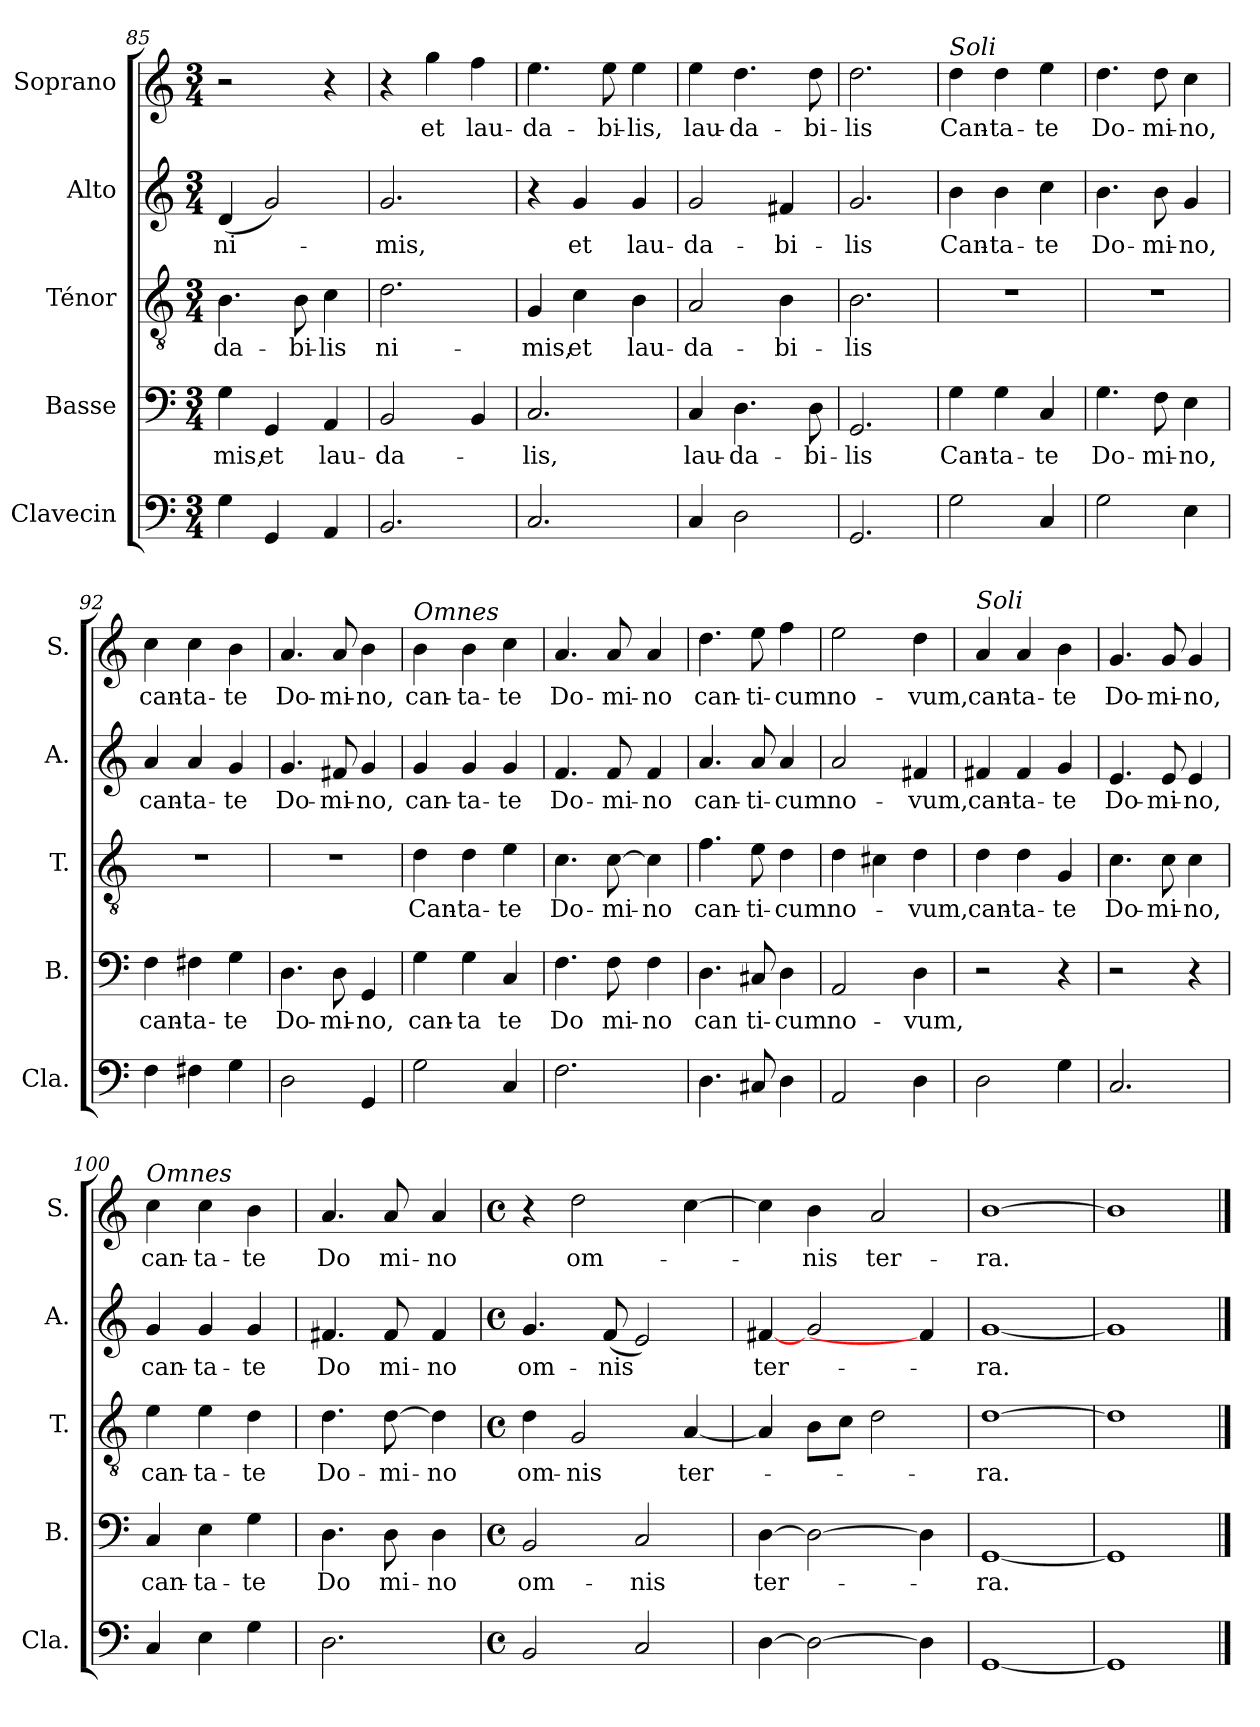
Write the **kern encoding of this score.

**kern	**kern	**text	**kern	**text	**kern	**text	**kern	**text
*part5	*part4	*part4	*part3	*part3	*part2	*part2	*part1	*part1
*staff5	*staff4	*staff4	*staff3	*staff3	*staff2	*staff2	*staff1	*staff1
*I"Clavecin	*I"Basse	*	*I"Ténor	*	*I"Alto	*	*I"Soprano	*
*I'Cla.	*I'B.	*	*I'T.	*	*I'A.	*	*I'S.	*
*clefF4	*clefF4	*	*clefGv2	*	*clefG2	*	*clefG2	*
*k[]	*k[]	*	*k[]	*	*k[]	*	*k[]	*
*M3/4	*M3/4	*	*M3/4	*	*M3/4	*	*M3/4	*
=85	=85	=85	=85	=85	=85	=85	=85	=85
!	!	!LO:LY:b	!	!LO:LY:b	!	!LO:LY:b	!	!
4G\	4G\	mis,	4.B\	-da-	(<4d/	ni-	2r	.
!	!	!LO:LY:b	!	!	!	!	!	!
4GG/	4GG/	et	.	.	2g/)	.	.	.
!	!	!	!	!LO:LY:b	!	!	!	!
.	.	.	8B\	-bi-	.	.	.	.
!	!	!LO:LY:b	!	!LO:LY:b	!	!	!	!
4AA/	4AA/	lau-	4c\	-lis	.	.	4r	.
=86	=86	=86	=86	=86	=86	=86	=86	=86
!	!	!LO:LY:b	!	!LO:LY:b	!	!LO:LY:b	!	!
2.BB/	2BB/	-da-	2.d\	ni-	2.g/	-mis,	4r	.
!	!	!	!	!	!	!	!	!LO:LY:b
.	.	.	.	.	.	.	4gg\	et
!	!	!	!	!	!	!	!	!LO:LY:b
.	4BB/	.	.	.	.	.	4ff\	lau-
=87	=87	=87	=87	=87	=87	=87	=87	=87
!	!	!LO:LY:b	!	!LO:LY:b	!	!	!	!LO:LY:b
2.C/	2.C/	-lis,	4G/	-mis,	4r	.	4.ee\	-da-
!	!	!	!	!LO:LY:b	!	!LO:LY:b	!	!
.	.	.	4c\	et	4g/	et	.	.
!	!	!	!	!	!	!	!	!LO:LY:b
.	.	.	.	.	.	.	8ee\	-bi-
!	!	!	!	!LO:LY:b	!	!LO:LY:b	!	!LO:LY:b
.	.	.	4B\	lau-	4g/	lau-	4ee\	-lis,
=88	=88	=88	=88	=88	=88	=88	=88	=88
!	!	!LO:LY:b	!	!LO:LY:b	!	!LO:LY:b	!	!LO:LY:b
4C/	4C/	lau-	2A/	-da-	2g/	-da-	4ee\	lau-
!	!	!LO:LY:b	!	!	!	!	!	!LO:LY:b
2D\	4.D\	-da-	.	.	.	.	4.dd\	-da-
!	!	!	!	!LO:LY:b	!	!LO:LY:b	!	!
.	.	.	4B\	-bi-	4f#X/	-bi-	.	.
!	!	!LO:LY:b	!	!	!	!	!	!LO:LY:b
.	8D\	-bi-	.	.	.	.	8dd\	-bi-
=89	=89	=89	=89	=89	=89	=89	=89	=89
!	!	!LO:LY:b	!	!LO:LY:b	!	!LO:LY:b	!	!LO:LY:b
2.GG/	2.GG/	lis	2.B\	-lis	2.g/	lis	2.dd\	lis
!!LO:LB:g=z
=90	=90	=90	=90	=90	=90	=90	=90	=90
!	!	!	!	!	!	!	!LO:TX:a:i:t=Soli	!
!	!	!LO:LY:b	!	!	!	!LO:LY:b	!	!LO:LY:b
2G\	4G\	Can-	2.r	.	4b\	Can-	4dd\	Can-
!	!	!LO:LY:b	!	!	!	!LO:LY:b	!	!LO:LY:b
.	4G\	-ta-	.	.	4b\	-ta-	4dd\	-ta-
!	!	!LO:LY:b	!	!	!	!LO:LY:b	!	!LO:LY:b
4C/	4C/	-te	.	.	4cc\	-te	4ee\	-te
=91	=91	=91	=91	=91	=91	=91	=91	=91
!	!	!LO:LY:b	!	!	!	!LO:LY:b	!	!LO:LY:b
2G\	4.G\	Do-	2.r	.	4.b\	Do-	4.dd\	Do-
!	!	!LO:LY:b	!	!	!	!LO:LY:b	!	!LO:LY:b
.	8F\	-mi-	.	.	8b\	-mi-	8dd\	-mi-
!	!	!LO:LY:b	!	!	!	!LO:LY:b	!	!LO:LY:b
4E\	4E\	-no,	.	.	4g/	-no,	4cc\	-no,
=92	=92	=92	=92	=92	=92	=92	=92	=92
!	!	!LO:LY:b	!	!	!	!LO:LY:b	!	!LO:LY:b
4F\	4F\	can-	2.r	.	4a/	can-	4cc\	can-
!	!	!LO:LY:b	!	!	!	!LO:LY:b	!	!LO:LY:b
4F#X\	4F#X\	-ta-	.	.	4a/	-ta-	4cc\	-ta-
!	!	!LO:LY:b	!	!	!	!LO:LY:b	!	!LO:LY:b
4G\	4G\	-te	.	.	4g/	-te	4b\	-te
=93	=93	=93	=93	=93	=93	=93	=93	=93
!	!	!LO:LY:b	!	!	!	!LO:LY:b	!	!LO:LY:b
2D\	4.D\	Do-	2.r	.	4.g/	Do-	4.a/	Do-
!	!	!LO:LY:b	!	!	!	!LO:LY:b	!	!LO:LY:b
.	8D\	-mi-	.	.	8f#X/	-mi-	8a/	-mi-
!	!	!LO:LY:b	!	!	!	!LO:LY:b	!	!LO:LY:b
4GG/	4GG/	-no,	.	.	4g/	-no,	4b\	-no,
=94	=94	=94	=94	=94	=94	=94	=94	=94
!	!	!	!	!	!	!	!LO:TX:a:i:t=Omnes	!
!	!	!LO:LY:b	!	!LO:LY:b	!	!LO:LY:b	!	!LO:LY:b
2G\	4G\	can-	4d\	Can-	4g/	can-	4b\	can-
!	!	!LO:LY:b	!	!LO:LY:b	!	!LO:LY:b	!	!LO:LY:b
.	4G\	-ta	4d\	-ta-	4g/	-ta-	4b\	-ta-
!	!	!LO:LY:b	!	!LO:LY:b	!	!LO:LY:b	!	!LO:LY:b
4C/	4C/	te	4e\	-te	4g/	-te	4cc\	-te
=95	=95	=95	=95	=95	=95	=95	=95	=95
!	!	!LO:LY:b	!	!LO:LY:b	!	!LO:LY:b	!	!LO:LY:b
2.F\	4.F\	Do	4.c\	Do-	4.f/	Do-	4.a/	Do-
!	!	!LO:LY:b	!	!LO:LY:b	!	!LO:LY:b	!	!LO:LY:b
.	8F\	mi-	[8c\	-mi-	8f/	-mi-	8a/	-mi-
!	!	!LO:LY:b	!	!LO:LY:b	!	!LO:LY:b	!	!LO:LY:b
.	4F\	-no	4c\]	-no	4f/	-no	4a/	-no
=96	=96	=96	=96	=96	=96	=96	=96	=96
!	!	!LO:LY:b	!	!LO:LY:b	!	!LO:LY:b	!	!LO:LY:b
4.D\	4.D\	can	4.f\	can-	4.a/	can-	4.dd\	can-
!	!	!LO:LY:b	!	!LO:LY:b	!	!LO:LY:b	!	!LO:LY:b
8C#X/	8C#X/	ti-	8e\	-ti-	8a/	-ti-	8ee\	-ti-
!	!	!LO:LY:b	!	!LO:LY:b	!	!LO:LY:b	!	!LO:LY:b
4D\	4D\	-cum	4d\	-cum	4a/	-cum	4ff\	-cum
=97	=97	=97	=97	=97	=97	=97	=97	=97
!	!	!LO:LY:b	!	!LO:LY:b	!	!LO:LY:b	!	!LO:LY:b
2AA/	2AA/	no-	4d\	no-	2a/	no-	2ee\	no-
.	.	.	4c#X\	.	.	.	.	.
!	!	!LO:LY:b	!	!LO:LY:b	!	!LO:LY:b	!	!LO:LY:b
4D\	4D\	-vum,	4d\	-vum,	4f#X/	-vum,	4dd\	-vum,
=98	=98	=98	=98	=98	=98	=98	=98	=98
!	!	!	!	!	!	!	!LO:TX:a:i:t=Soli	!
!	!	!	!	!LO:LY:b	!	!LO:LY:b	!	!LO:LY:b
2D\	2r	.	4d\	can-	4f#X/	can-	4a/	can-
!	!	!	!	!LO:LY:b	!	!LO:LY:b	!	!LO:LY:b
.	.	.	4d\	-ta-	4f#/	-ta-	4a/	-ta-
!	!	!	!	!LO:LY:b	!	!LO:LY:b	!	!LO:LY:b
4G\	4r	.	4G/	-te	4g/	-te	4b\	-te
=99	=99	=99	=99	=99	=99	=99	=99	=99
!	!	!	!	!LO:LY:b	!	!LO:LY:b	!	!LO:LY:b
2.C/	2r	.	4.c\	Do-	4.e/	Do-	4.g/	Do-
!	!	!	!	!LO:LY:b	!	!LO:LY:b	!	!LO:LY:b
.	.	.	8c\	-mi-	8e/	-mi-	8g/	-mi-
!	!	!	!	!LO:LY:b	!	!LO:LY:b	!	!LO:LY:b
.	4r	.	4c\	-no,	4e/	-no,	4g/	-no,
!!LO:PB:g=z
=100	=100	=100	=100	=100	=100	=100	=100	=100
!	!	!	!	!	!	!	!LO:TX:a:i:t=Omnes	!
!	!	!LO:LY:b	!	!LO:LY:b	!	!LO:LY:b	!	!LO:LY:b
4C/	4C/	can-	4e\	can-	4g/	can-	4cc\	can-
!	!	!LO:LY:b	!	!LO:LY:b	!	!LO:LY:b	!	!LO:LY:b
4E\	4E\	-ta-	4e\	-ta-	4g/	-ta-	4cc\	-ta-
!	!	!LO:LY:b	!	!LO:LY:b	!	!LO:LY:b	!	!LO:LY:b
4G\	4G\	-te	4d\	-te	4g/	-te	4b\	-te
=101	=101	=101	=101	=101	=101	=101	=101	=101
!	!	!LO:LY:b	!	!LO:LY:b	!	!LO:LY:b	!	!LO:LY:b
2.D\	4.D\	Do	4.d\	Do-	4.f#X/	Do	4.a/	Do
!	!	!LO:LY:b	!	!LO:LY:b	!	!LO:LY:b	!	!LO:LY:b
.	8D\	mi-	[8d\	-mi-	8f#/	mi-	8a/	mi-
!	!	!LO:LY:b	!	!LO:LY:b	!	!LO:LY:b	!	!LO:LY:b
.	4D\	-no	4d\]	-no	4f#/	-no	4a/	-no
=102	=102	=102	=102	=102	=102	=102	=102	=102
*M4/4	*M4/4	*	*M4/4	*	*M4/4	*	*M4/4	*
*met(c)	*met(c)	*	*met(c)	*	*met(c)	*	*met(c)	*
!	!	!LO:LY:b	!	!LO:LY:b	!	!LO:LY:b	!	!
2BB/	2BB/	om-	4d\	om-	4.g/	om-	4r	.
!	!	!	!	!LO:LY:b	!	!	!	!LO:LY:b
.	.	.	2G/	-nis	.	.	2dd\	om-
!	!	!	!	!	!	!LO:LY:b	!	!
.	.	.	.	.	(<8f/	-nis	.	.
!	!	!LO:LY:b	!	!	!	!	!	!
2C/	2C/	-nis	.	.	2e/)	.	.	.
!	!	!	!	!LO:LY:b	!	!	!	!
.	.	.	[4A/	ter-	.	.	[4cc\	.
=103	=103	=103	=103	=103	=103	=103	=103	=103
!	!	!LO:LY:b	!	!	!	!LO:LY:b	!	!
[4D\	[4D\	ter-	4A/]	.	[4f#X/	ter-	4cc\]	.
!	!	!	!	!	!	!	!	!LO:LY:b
2D\_	2D\_	.	8B\L	.	2g/	.	4b\	-nis
.	.	.	8c\J	.	.	.	.	.
!	!	!	!	!	!	!	!	!LO:LY:b
.	.	.	2d\	.	.	.	2a/	ter-
4D\]	4D\]	.	.	.	4f#/]	.	.	.
=104	=104	=104	=104	=104	=104	=104	=104	=104
!	!	!LO:LY:b	!	!LO:LY:b	!	!LO:LY:b	!	!LO:LY:b
[1GG	[1GG	-ra.	[1d	-ra.	[1g	-ra.	[1b	-ra.
=105	=105	=105	=105	=105	=105	=105	=105	=105
1GG]	1GG]	.	1d]	.	1g]	.	1b]	.
==	==	==	==	==	==	==	==	==
*-	*-	*-	*-	*-	*-	*-	*-	*-
